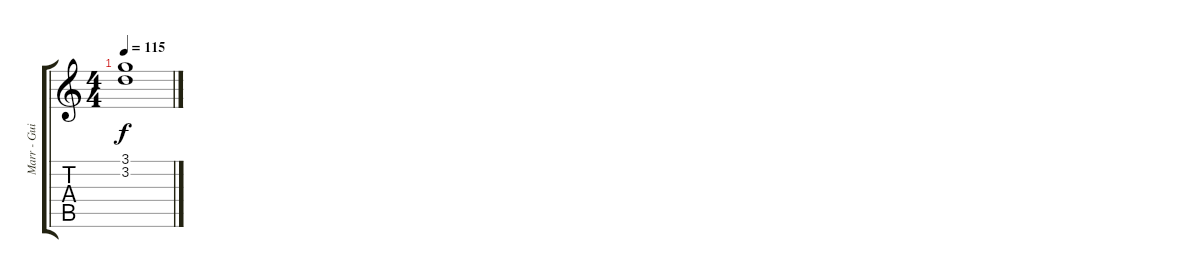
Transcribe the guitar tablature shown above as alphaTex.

\track ("Marr - Guitar" "Marr - Gui") {instrument acousticguitarsteel}
\staff {score tabs}
\tuning (E4 B3 G3 D3 A2 E2) {hide}
\ts (4 4)
\tempo 115
\clef g2
\ks c
(3.1 3.2).1{dy f}
